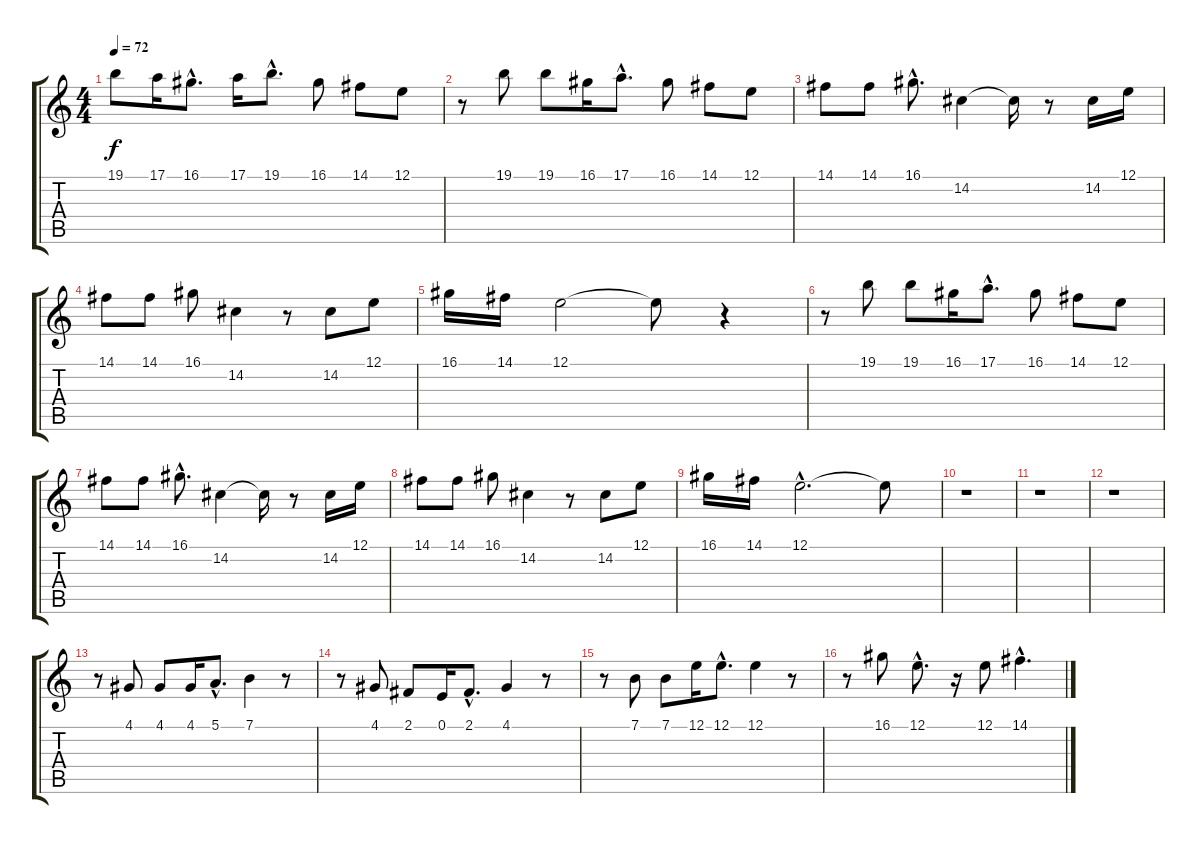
\track "" {instrument vibraphone}
\staff {score tabs}
\tuning (E4 B3 G3 D3 A2 E2) {hide}
\ts (4 4)
\tempo 72
\clef g2
\ks c
19.1.8{dy f} 17.1.16 16.1{hac}.8{d} 17.1.16 19.1{hac}.8{d} 16.1.8 14.1.8 12.1.8 |
r.8 19.1.8 19.1.8 16.1.16 17.1{hac}.8{d} 16.1.8 14.1.8 12.1.8 |
14.1.8 14.1.8 16.1{hac}.8{d} 14.2.4 14.2{t}.16 r.8 14.2.16 12.1.16 |
14.1.8 14.1.8 16.1.8 14.2.4 r.8 14.2.8 12.1.8 |
16.1.16 14.1.16 12.1.2 12.1{t}.8 r.4 |
r.8 19.1.8 19.1.8 16.1.16 17.1{hac}.8{d} 16.1.8 14.1.8 12.1.8 |
14.1.8 14.1.8 16.1{hac}.8{d} 14.2.4 14.2{t}.16 r.8 14.2.16 12.1.16 |
14.1.8 14.1.8 16.1.8 14.2.4 r.8 14.2.8 12.1.8 |
16.1.16 14.1.16 12.1{hac}.2{d} 12.1{t}.8 |
r.1 |
r.1 |
r.1 |
r.8 4.1.8 4.1.8 4.1.16 5.1{hac}.8{d} 7.1.4 r.8 |
r.8 4.1.8 2.1.8 0.1.16 2.1{hac}.8{d} 4.1.4 r.8 |
r.8 7.1.8 7.1.8 12.1.16 12.1{hac}.8{d} 12.1.4 r.8 |
r.8 16.1.8 12.1{hac}.8{d} r.16 12.1.8 14.1{hac}.4{d}
